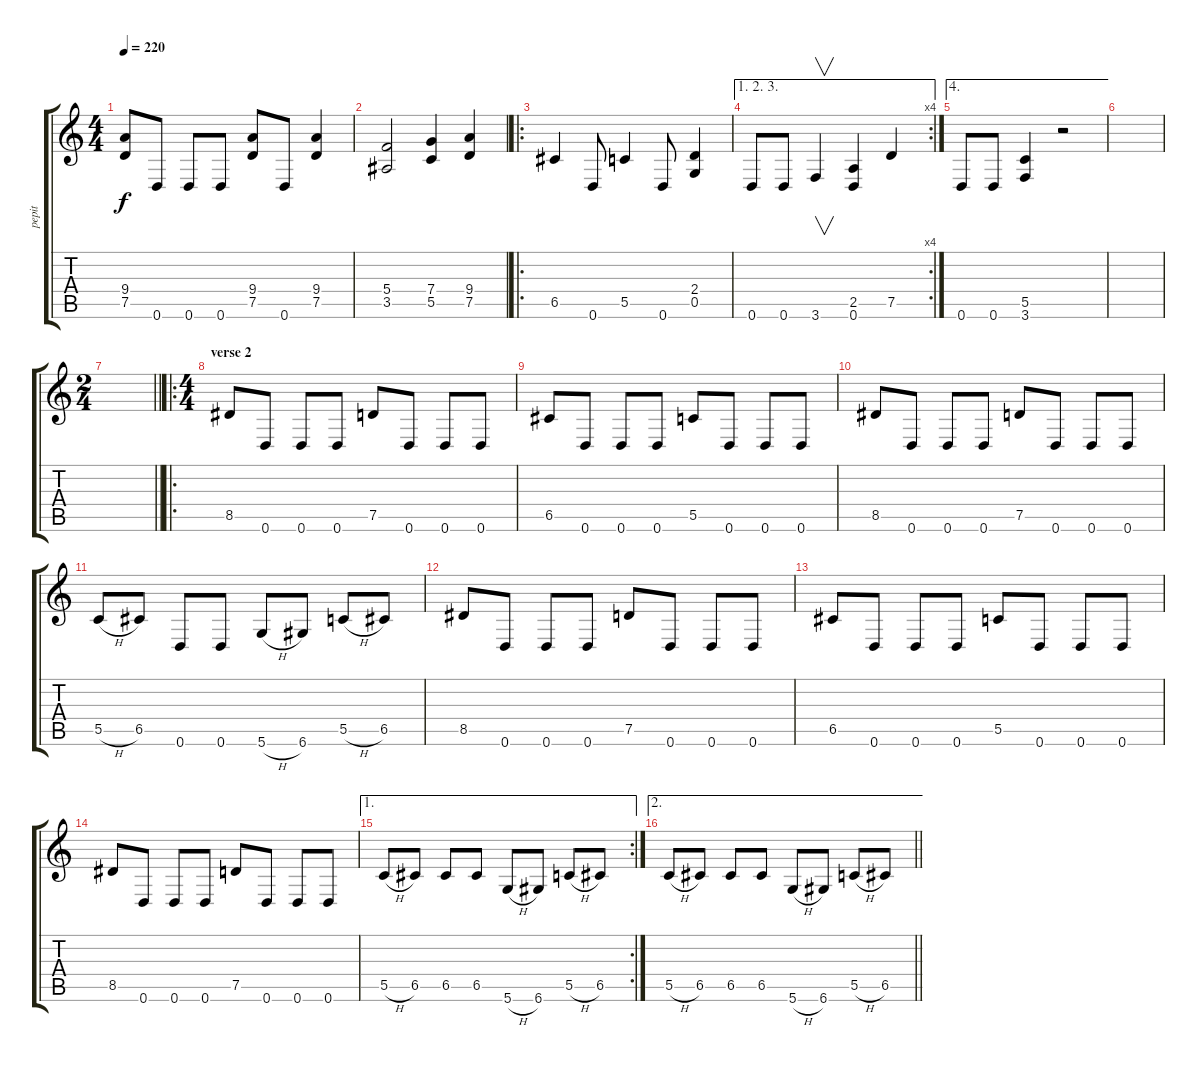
\track ("pepit" "pepit") {instrument distortionguitar}
\staff {score tabs}
\tuning (D4 A3 F3 C3 G2 D2) {hide}
\ts (4 4)
\tempo 220
\clef g2
\ks c
(9.4 7.5).8{dy f} 0.6.8 0.6.8 0.6.8 (9.4 7.5).8 0.6.8 (9.4 7.5).4 |
(5.4 3.5).2 (7.4 5.5).4 (9.4 7.5).4 |
\ro
6.5.4 0.6.8 5.5.4 0.6.8 (2.4 0.5).4 |
\ae (1 2 3)
\rc 4
0.6.8 0.6.8 3.6.4{v} (2.5 0.6).4 7.5.4 |
\ae 4
0.6.8 0.6.8 (5.5 3.6).4 r.2 |
|
\ts (2 4)
\barLineRight lightlight
|
\ro
\ts (4 4)
\section ("" "verse 2")
8.5.8 0.6.8 0.6.8 0.6.8 7.5.8 0.6.8 0.6.8 0.6.8 |
6.5.8 0.6.8 0.6.8 0.6.8 5.5.8 0.6.8 0.6.8 0.6.8 |
8.5.8 0.6.8 0.6.8 0.6.8 7.5.8 0.6.8 0.6.8 0.6.8 |
5.5{h}.8 6.5.8 0.6.8 0.6.8 5.6{h}.8 6.6.8 5.5{h}.8 6.5.8 |
8.5.8 0.6.8 0.6.8 0.6.8 7.5.8 0.6.8 0.6.8 0.6.8 |
6.5.8 0.6.8 0.6.8 0.6.8 5.5.8 0.6.8 0.6.8 0.6.8 |
8.5.8 0.6.8 0.6.8 0.6.8 7.5.8 0.6.8 0.6.8 0.6.8 |
\ae 1
\rc 2
5.5{h}.8 6.5.8 6.5.8 6.5.8 5.6{h}.8 6.6.8 5.5{h}.8 6.5.8 |
\ae 2
\barLineRight lightlight
5.5{h}.8 6.5.8 6.5.8 6.5.8 5.6{h}.8 6.6.8 5.5{h}.8 6.5.8
